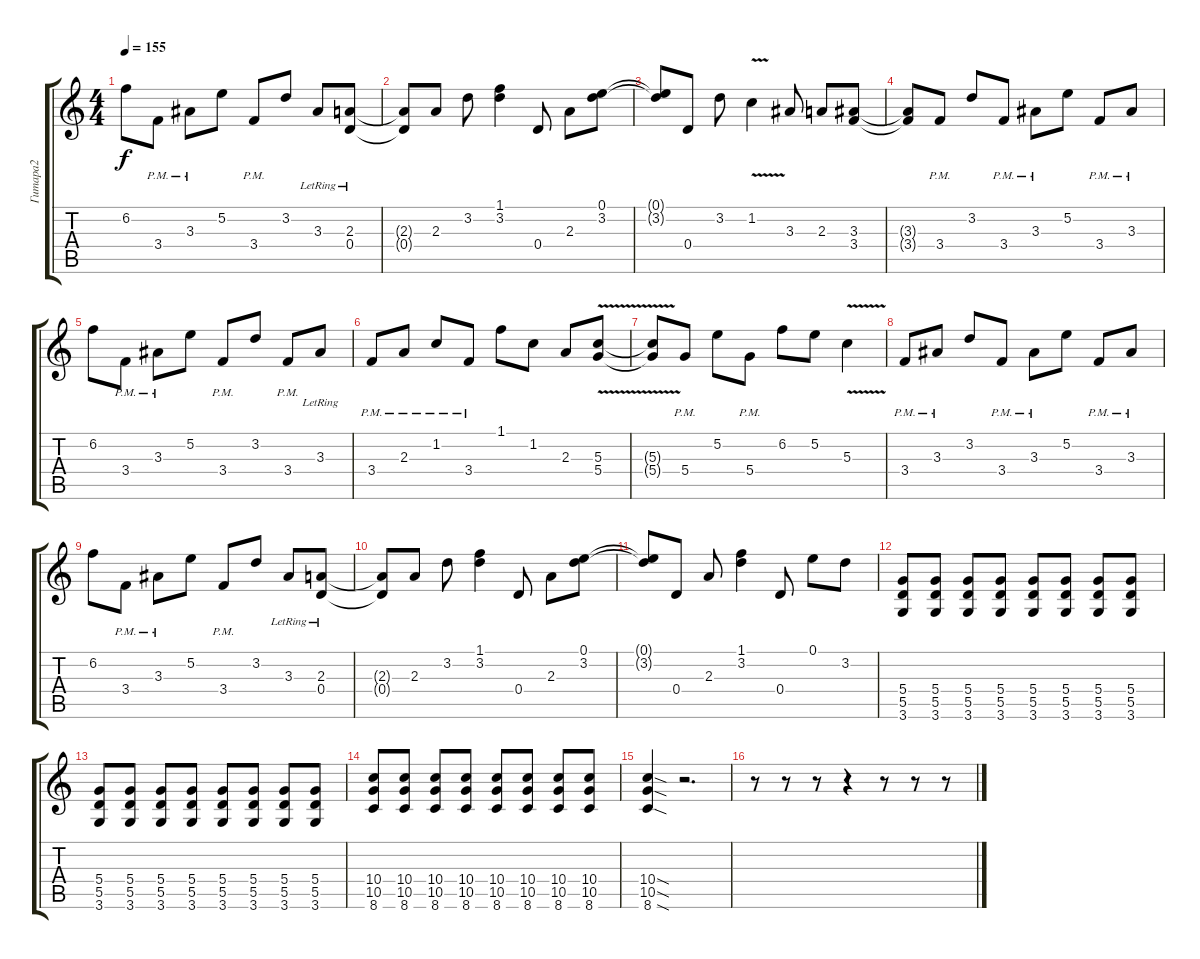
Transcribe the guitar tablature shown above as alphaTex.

\track ("Гитара2" "Гитара2") {instrument distortionguitar}
\staff {score tabs}
\tuning (E4 B3 G3 D3 A2 E2) {hide}
\ts (4 4)
\tempo 155
\clef g2
\ks c
6.2.8{dy f} 3.4{pm}.8 3.3{pm}.8 5.2.8 3.4{pm}.8 3.2.8 3.3{lr}.8 (2.3{lr} 0.4{lr}).8 |
(2.3{t} 0.4{t}).8 2.3.8 3.2.8 (1.1 3.2).4 0.4.8 2.3.8 (0.1 3.2).8 |
(0.1{t} 3.2{t}).8 0.4.8 3.2.8 1.2{v}.4 3.3.8 2.3.8 (3.3 3.4).8 |
(3.3{t} 3.4{t}).8 3.4{pm}.8 3.2.8 3.4{pm}.8 3.3{pm}.8 5.2.8 3.4{pm}.8 3.3{pm}.8 |
6.2.8 3.4{pm}.8 3.3{pm}.8 5.2.8 3.4{pm}.8 3.2.8 3.4{pm}.8 3.3{lr}.8 |
3.4{pm}.8 2.3{pm}.8 1.2{pm}.8 3.4{pm}.8 1.1.8 1.2.8 2.3.8 (5.3{v} 5.4{v}).8 |
(5.3{t} 5.4{t}).8 5.4{pm}.8 5.2.8 5.4{pm}.8 6.2.8 5.2.8 5.3{v}.4 |
3.4{pm}.8 3.3{pm}.8 3.2.8 3.4{pm}.8 3.3{pm}.8 5.2.8 3.4{pm}.8 3.3{pm}.8 |
6.2.8 3.4{pm}.8 3.3{pm}.8 5.2.8 3.4{pm}.8 3.2.8 3.3{lr}.8 (2.3{lr} 0.4{lr}).8 |
(2.3{t} 0.4{t}).8 2.3.8 3.2.8 (1.1 3.2).4 0.4.8 2.3.8 (0.1 3.2).8 |
(0.1{t} 3.2{t}).8 0.4.8 2.3.8 (1.1 3.2).4 0.4.8 0.1.8 3.2.8 |
(5.4 5.5 3.6).8 (5.4 5.5 3.6).8 (5.4 5.5 3.6).8 (5.4 5.5 3.6).8 (5.4 5.5 3.6).8 (5.4 5.5 3.6).8 (5.4 5.5 3.6).8 (5.4 5.5 3.6).8 |
(5.4 5.5 3.6).8 (5.4 5.5 3.6).8 (5.4 5.5 3.6).8 (5.4 5.5 3.6).8 (5.4 5.5 3.6).8 (5.4 5.5 3.6).8 (5.4 5.5 3.6).8 (5.4 5.5 3.6).8 |
(10.4 10.5 8.6).8 (10.4 10.5 8.6).8 (10.4 10.5 8.6).8 (10.4 10.5 8.6).8 (10.4 10.5 8.6).8 (10.4 10.5 8.6).8 (10.4 10.5 8.6).8 (10.4 10.5 8.6).8 |
(10.4{sod} 10.5{sod} 8.6{sod}).4 r.2{d} |
r.8 r.8 r.8 r.4 r.8 r.8 r.8
